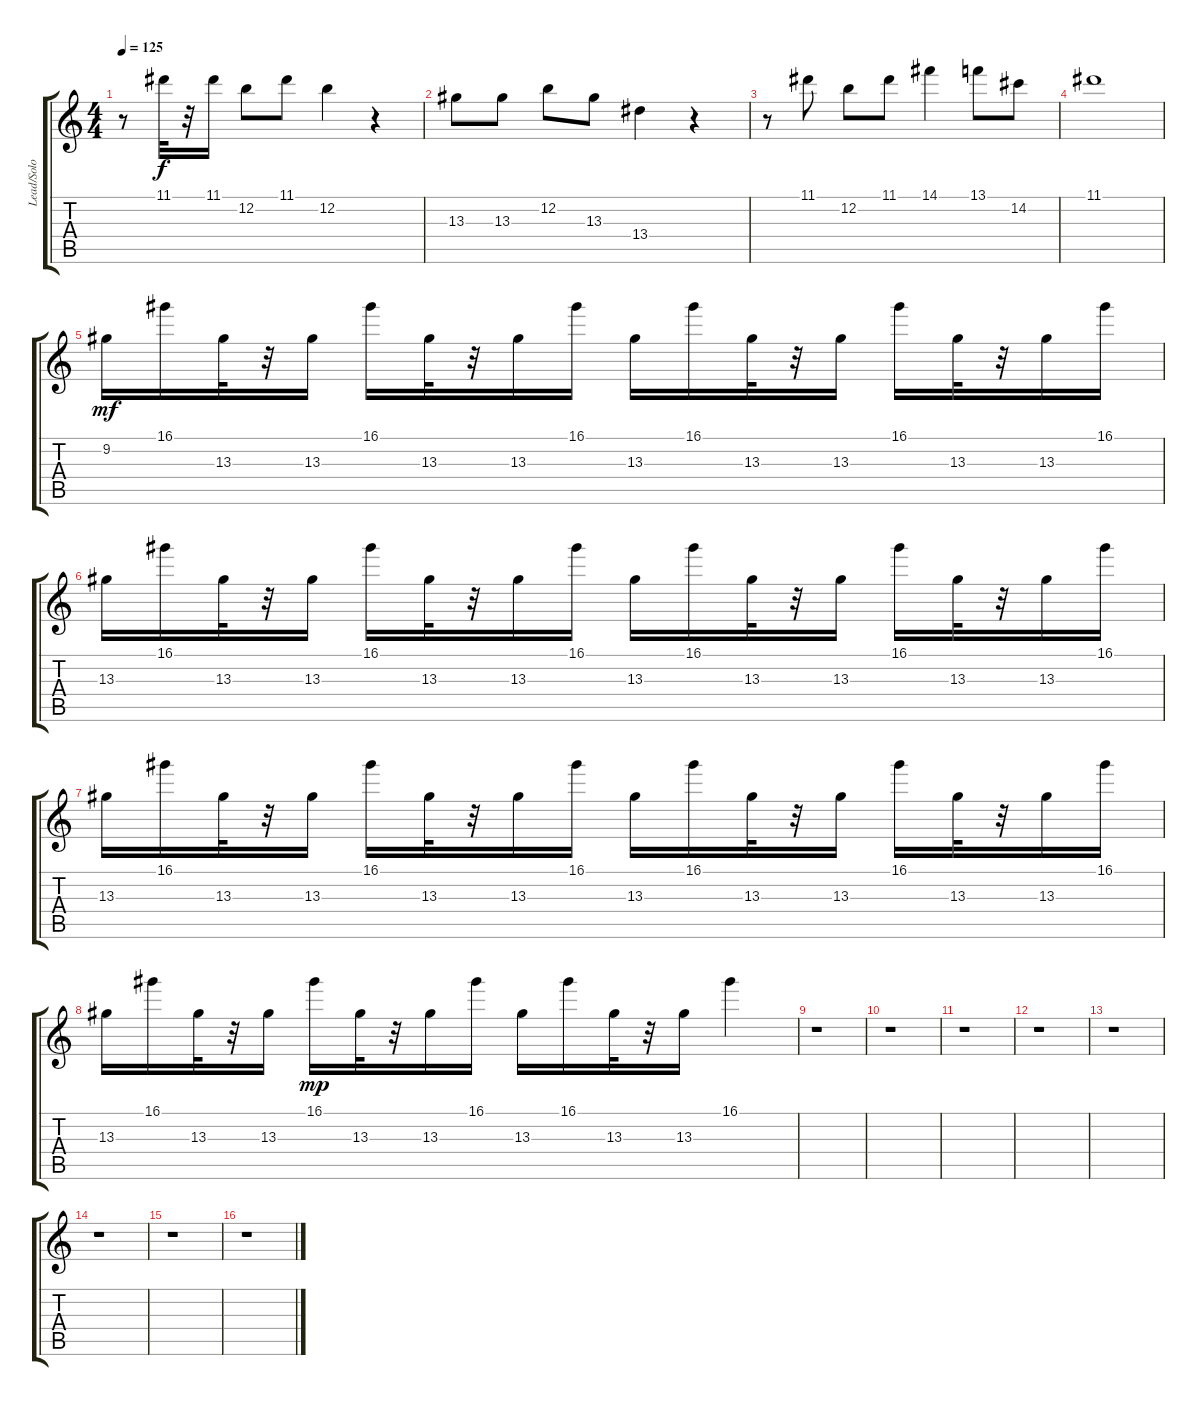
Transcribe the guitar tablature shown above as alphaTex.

\track ("Lead/Solo" "Lead/Solo") {instrument electricguitarclean}
\staff {score tabs}
\tuning (E4 B3 G3 D3 A2 E2) {hide}
\ts (4 4)
\tempo 125
\clef g2
\ks c
r.8{dy f} 11.1.32{volume 12 instrument electricguitarclean} r.32 11.1.16 12.2.8 11.1.8 12.2.4 r.4 |
13.3.8 13.3.8 12.2.8 13.3.8 13.4.4 r.4 |
r.8 11.1.8 12.2.8 11.1.8 14.1.4 13.1.8 14.2.8 |
11.1.1 |
9.2.16{dy mf instrument synthbass2} 16.1.16 13.3.32 r.32 13.3.16 16.1.16 13.3.32 r.32 13.3.16 16.1.16 13.3.16 16.1.16 13.3.32 r.32 13.3.16 16.1.16 13.3.32 r.32 13.3.16 16.1.16 |
13.3.16 16.1.16 13.3.32 r.32 13.3.16 16.1.16 13.3.32 r.32 13.3.16 16.1.16 13.3.16 16.1.16 13.3.32 r.32 13.3.16 16.1.16 13.3.32 r.32 13.3.16 16.1.16 |
13.3.16 16.1.16 13.3.32 r.32 13.3.16 16.1.16 13.3.32 r.32 13.3.16 16.1.16 13.3.16 16.1.16 13.3.32 r.32 13.3.16 16.1.16 13.3.32 r.32 13.3.16 16.1.16 |
13.3.16 16.1.16 13.3.32 r.32 13.3.16 16.1.16{dy mp} 13.3.32 r.32 13.3.16 16.1.16 13.3.16 16.1.16 13.3.32 r.32 13.3.16 16.1.4 |
r.1 |
r.1 |
r.1 |
r.1 |
r.1 |
r.1 |
r.1 |
r.1
